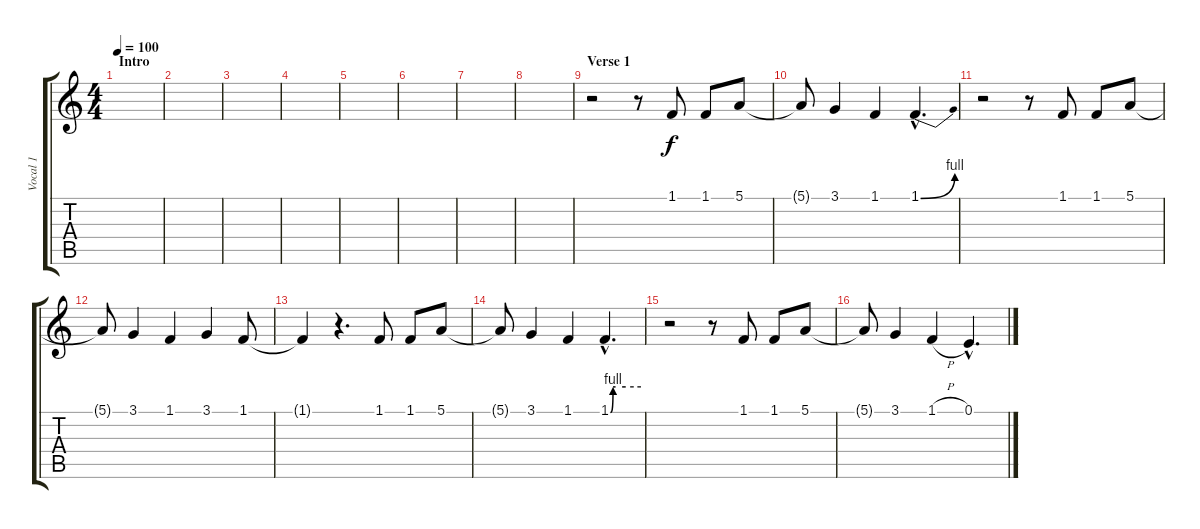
\track ("Vocal 1" "Vocal 1") {instrument clarinet}
\staff {score tabs}
\tuning (E4 B3 G3 D3 A2 E2) {hide}
\ts (4 4)
\section ("" "Intro")
\tempo 100
\clef g2
\ks c
|
|
|
|
|
|
|
|
\section ("" "Verse 1")
r.2 r.8 1.1.8 1.1.8 5.1.8 |
5.1{t}.8 3.1.4 1.1.4 1.1{be (bend 0 0 60 4) hac}.4{d} |
r.2 r.8 1.1.8 1.1.8 5.1.8 |
5.1{t}.8 3.1.4 1.1.4 3.1.4 1.1.8 |
1.1{t}.4 r.4{d} 1.1.8 1.1.8 5.1.8 |
5.1{t}.8 3.1.4 1.1.4 1.1{be (custom 0 0 5 4 10 4 30 4 60 4) hac}.4{d} |
r.2 r.8 1.1.8 1.1.8 5.1.8 |
5.1{t}.8 3.1.4 1.1{h}.4 0.1{hac}.4{d}
